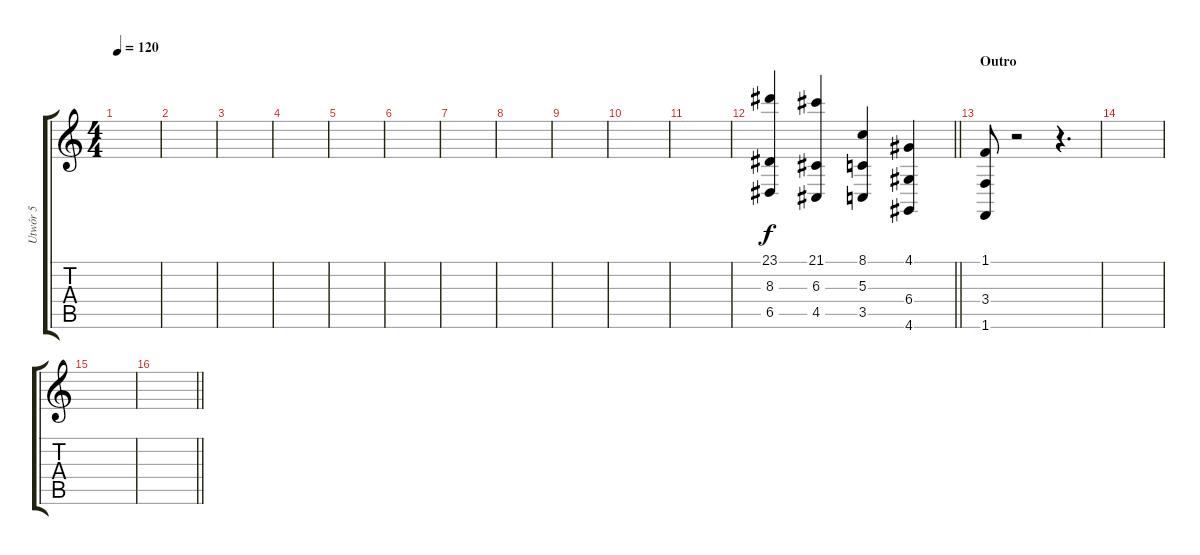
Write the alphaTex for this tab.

\track ("Utwór 5" "Utwór 5") {instrument stringensemble1}
\staff {score tabs}
\tuning (E4 B3 G3 D3 A2 E2) {hide}
\ts (4 4)
\tempo 120
\clef g2
\ks c
|
|
|
|
|
|
|
|
|
|
|
\barLineRight lightlight
(23.1 8.3 6.5).4 (21.1 6.3 4.5).4 (8.1 5.3 3.5).4 (4.1 6.4 4.6).4 |
\section ("" "Outro")
(1.1 3.4 1.6).8 r.2 r.4{d} |
|
|
\barLineRight lightlight
